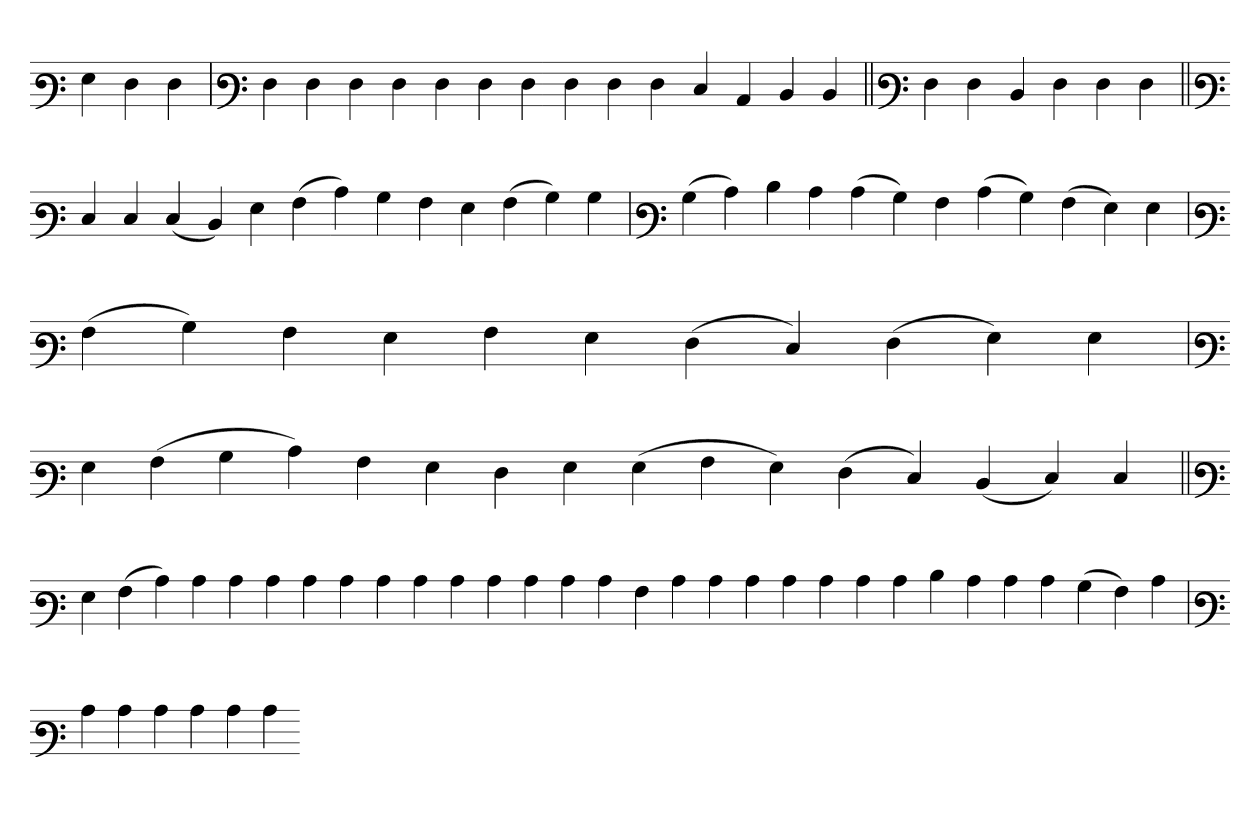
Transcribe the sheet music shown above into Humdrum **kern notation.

**kern
*part1
*staff1
*clefF3
=
4G
4F
4F
=
*clefF3
4F
4F
4F
4F
4F
4F
4F
4F
4F
4F
4E
4C
4D
4D
=||
*clefF3
4F
4F
4D
4F
4F
4F
=||
*clefF3
4E
4E
(4E
4D)
4G
(4A
4c)
4B
4A
4G
(4A
4B)
4B
=`
*clefF3
(4B
4c)
4d
4c
(4c
4B)
4A
(4c
4B)
(4A
4G)
4G
='
*clefF3
(4A
4B)
4A
4G
4A
4G
(4F
4E)
(4F
4G)
4G
=`
*clefF3
4G
(4A
4B
4c)
4A
4G
4F
4G
(4G
4A
4G)
(4F
4E)
(4D
4E)
4E
=||
*clefF3
4G
(4A
4c)
4c
4c
4c
4c
4c
4c
4c
4c
4c
4c
4c
4c
4A
4c
4c
4c
4c
4c
4c
4c
4d
4c
4c
4c
(4B
4A)
4c
=
*clefF3
4c
4c
4c
4c
4c
4c
=-
*-
